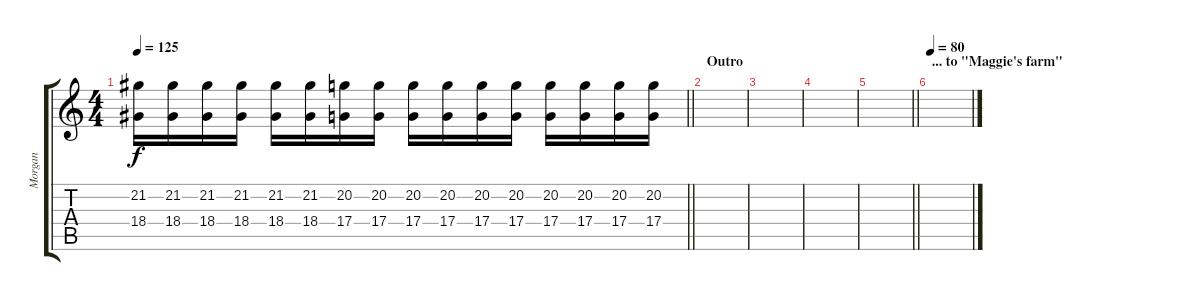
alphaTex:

\track ("Morgan" "Morgan") {instrument electricgrandpiano}
\staff {score tabs}
\tuning (E4 B3 G3 D3 A2 E2) {hide}
\ts (4 4)
\tempo 125
\clef g2
\barLineRight lightlight
\ks c
(21.2 18.4).16{dy f} (21.2 18.4).16 (21.2 18.4).16 (21.2 18.4).16 (21.2 18.4).16 (21.2 18.4).16 (20.2 17.4).16 (20.2 17.4).16 (20.2 17.4).16 (20.2 17.4).16 (20.2 17.4).16 (20.2 17.4).16 (20.2 17.4).16 (20.2 17.4).16 (20.2 17.4).16 (20.2 17.4).16 |
\section ("" "Outro")
|
|
|
\barLineRight lightlight
|
\section ("" "... to \"Maggie's farm\"")
\tempo 80
